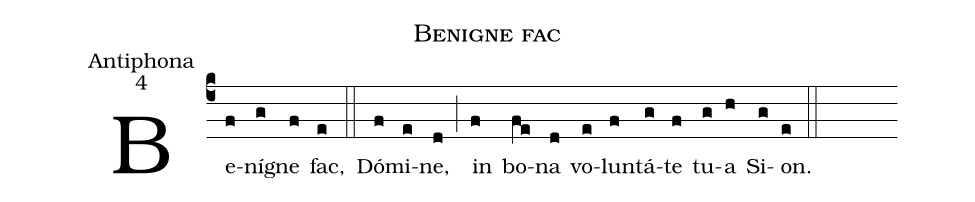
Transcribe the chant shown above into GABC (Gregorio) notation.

name:Benigne fac;
office-part:Antiphona;
mode:4;
%%
(c4) Be(f)ní(g)gne(f) fac,(e) (::)
Dó(f)mi(e)ne,(d) (;) in(f) bo(fe)na(d) vo(e)lun(f)tá(g)te(f) tu(g)a(h) Si(g)on.(e) (::)
